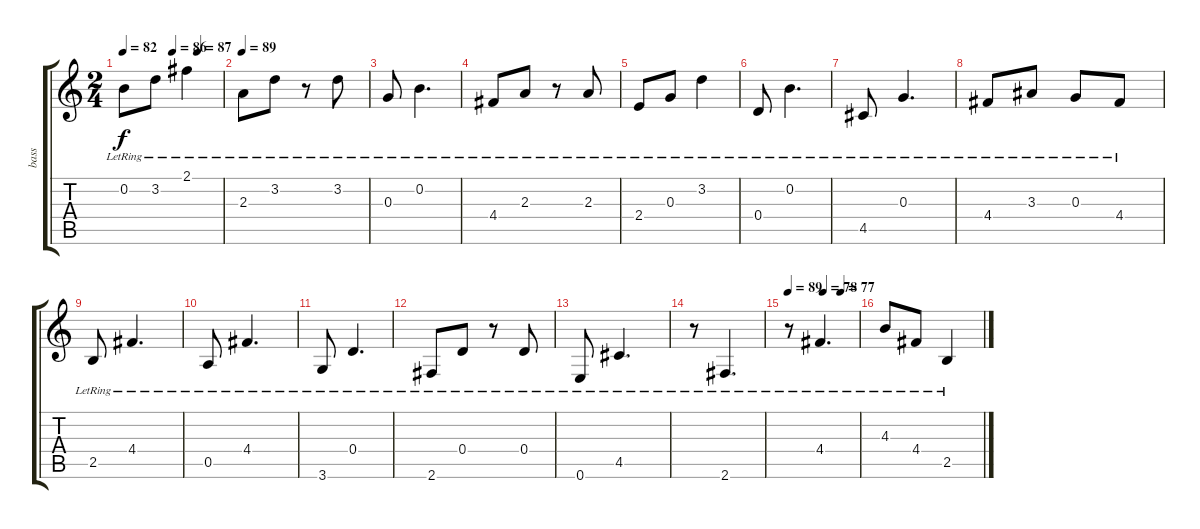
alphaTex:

\track ("bass" "bass") {instrument acousticguitarnylon}
\staff {score tabs}
\tuning (E4 B3 G3 D3 A2 E2) {hide}
\ts (2 4)
\tempo 82
\tempo (86 0.5)
\tempo (87 0.75)
\clef g2
\ks c
0.2{lr}.8{dy f} 3.2{lr}.8 2.1{lr}.4 |
\tempo 89
2.3{lr}.8 3.2{lr}.8 r.8 3.2{lr}.8 |
0.3{lr}.8 0.2{lr}.4{d} |
4.4{lr}.8 2.3{lr}.8 r.8 2.3{lr}.8 |
2.4{lr}.8 0.3{lr}.8 3.2{lr}.4 |
0.4{lr}.8 0.2{lr}.4{d} |
4.5{lr}.8 0.3{lr}.4{d} |
4.4{lr}.8 3.3{lr}.8 0.3{lr}.8 4.4{lr}.8 |
2.5{lr}.8 4.4{lr}.4{d} |
0.5{lr}.8 4.4{lr}.4{d} |
3.6{lr}.8 0.4{lr}.4{d} |
2.6{lr}.8 0.4{lr}.8 r.8 0.4{lr}.8 |
0.6{lr}.8 4.5{lr}.4{d} |
r.8 2.6{lr}.4{d} |
\tempo 89
\tempo (78 0.5)
\tempo (77 0.75)
r.8 4.4{lr}.4{d} |
4.3{lr}.8 4.4{lr}.8 2.5{lr}.4
